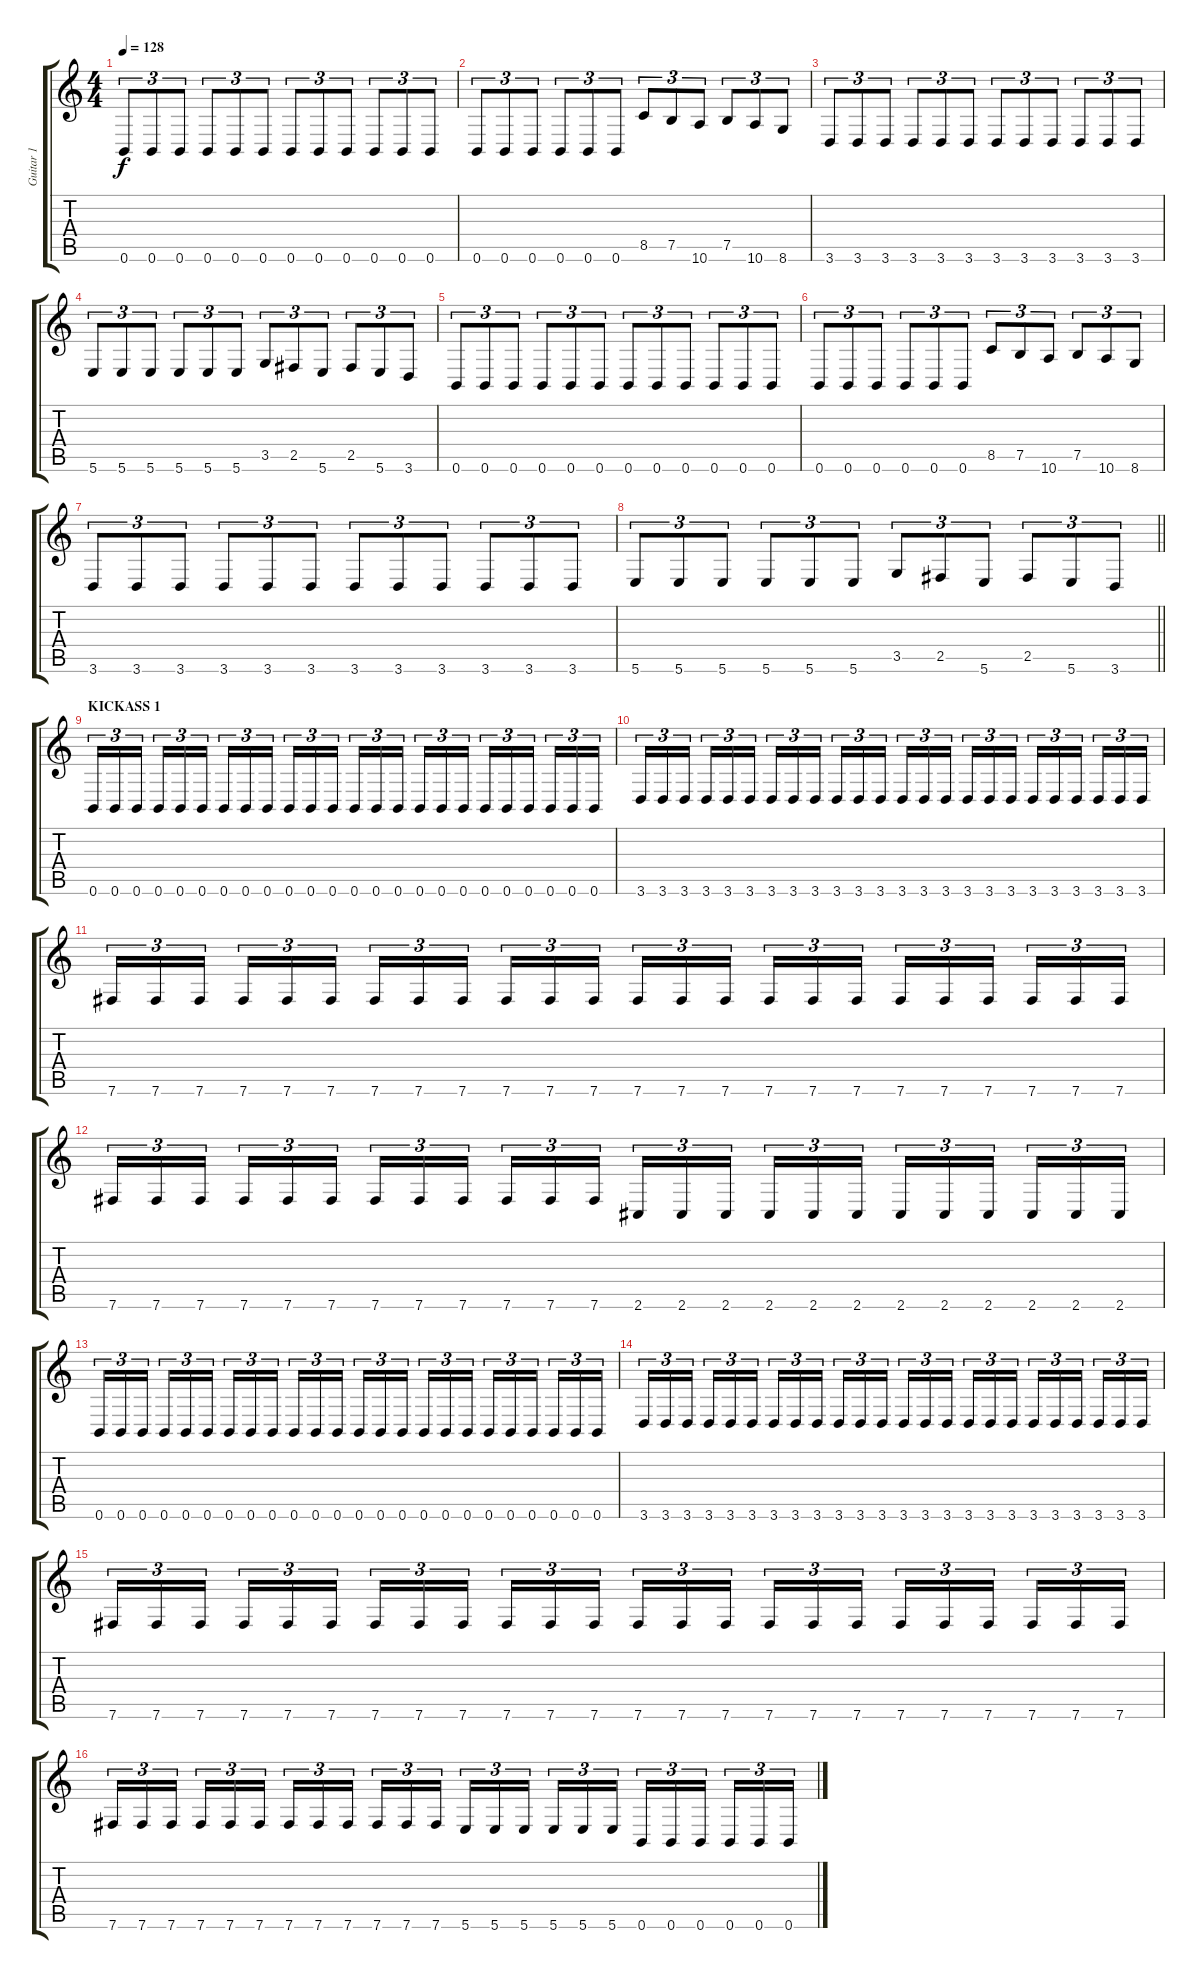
\track ("Guitar 1" "Guitar 1") {instrument distortionguitar}
\staff {score tabs}
\tuning (B3 Gb3 D3 A2 E2 B1) {hide}
\ts (4 4)
\tempo 128
\clef g2
\ks c
0.6.8{tu (3 2) dy f} 0.6.8{tu (3 2)} 0.6.8{tu (3 2)} 0.6.8{tu (3 2)} 0.6.8{tu (3 2)} 0.6.8{tu (3 2)} 0.6.8{tu (3 2)} 0.6.8{tu (3 2)} 0.6.8{tu (3 2)} 0.6.8{tu (3 2)} 0.6.8{tu (3 2)} 0.6.8{tu (3 2)} |
0.6.8{tu (3 2)} 0.6.8{tu (3 2)} 0.6.8{tu (3 2)} 0.6.8{tu (3 2)} 0.6.8{tu (3 2)} 0.6.8{tu (3 2)} 8.5.8{tu (3 2)} 7.5.8{tu (3 2)} 10.6.8{tu (3 2)} 7.5.8{tu (3 2)} 10.6.8{tu (3 2)} 8.6.8{tu (3 2)} |
3.6.8{tu (3 2)} 3.6.8{tu (3 2)} 3.6.8{tu (3 2)} 3.6.8{tu (3 2)} 3.6.8{tu (3 2)} 3.6.8{tu (3 2)} 3.6.8{tu (3 2)} 3.6.8{tu (3 2)} 3.6.8{tu (3 2)} 3.6.8{tu (3 2)} 3.6.8{tu (3 2)} 3.6.8{tu (3 2)} |
5.6.8{tu (3 2)} 5.6.8{tu (3 2)} 5.6.8{tu (3 2)} 5.6.8{tu (3 2)} 5.6.8{tu (3 2)} 5.6.8{tu (3 2)} 3.5.8{tu (3 2)} 2.5.8{tu (3 2)} 5.6.8{tu (3 2)} 2.5.8{tu (3 2)} 5.6.8{tu (3 2)} 3.6.8{tu (3 2)} |
0.6.8{tu (3 2)} 0.6.8{tu (3 2)} 0.6.8{tu (3 2)} 0.6.8{tu (3 2)} 0.6.8{tu (3 2)} 0.6.8{tu (3 2)} 0.6.8{tu (3 2)} 0.6.8{tu (3 2)} 0.6.8{tu (3 2)} 0.6.8{tu (3 2)} 0.6.8{tu (3 2)} 0.6.8{tu (3 2)} |
0.6.8{tu (3 2)} 0.6.8{tu (3 2)} 0.6.8{tu (3 2)} 0.6.8{tu (3 2)} 0.6.8{tu (3 2)} 0.6.8{tu (3 2)} 8.5.8{tu (3 2)} 7.5.8{tu (3 2)} 10.6.8{tu (3 2)} 7.5.8{tu (3 2)} 10.6.8{tu (3 2)} 8.6.8{tu (3 2)} |
3.6.8{tu (3 2)} 3.6.8{tu (3 2)} 3.6.8{tu (3 2)} 3.6.8{tu (3 2)} 3.6.8{tu (3 2)} 3.6.8{tu (3 2)} 3.6.8{tu (3 2)} 3.6.8{tu (3 2)} 3.6.8{tu (3 2)} 3.6.8{tu (3 2)} 3.6.8{tu (3 2)} 3.6.8{tu (3 2)} |
\barLineRight lightlight
5.6.8{tu (3 2)} 5.6.8{tu (3 2)} 5.6.8{tu (3 2)} 5.6.8{tu (3 2)} 5.6.8{tu (3 2)} 5.6.8{tu (3 2)} 3.5.8{tu (3 2)} 2.5.8{tu (3 2)} 5.6.8{tu (3 2)} 2.5.8{tu (3 2)} 5.6.8{tu (3 2)} 3.6.8{tu (3 2)} |
\section ("" "KICKASS 1")
0.6.16{tu (3 2)} 0.6.16{tu (3 2)} 0.6.16{tu (3 2) beam splitsecondary} 0.6.16{tu (3 2)} 0.6.16{tu (3 2)} 0.6.16{tu (3 2)} 0.6.16{tu (3 2)} 0.6.16{tu (3 2)} 0.6.16{tu (3 2) beam splitsecondary} 0.6.16{tu (3 2)} 0.6.16{tu (3 2)} 0.6.16{tu (3 2)} 0.6.16{tu (3 2)} 0.6.16{tu (3 2)} 0.6.16{tu (3 2) beam splitsecondary} 0.6.16{tu (3 2)} 0.6.16{tu (3 2)} 0.6.16{tu (3 2)} 0.6.16{tu (3 2)} 0.6.16{tu (3 2)} 0.6.16{tu (3 2) beam splitsecondary} 0.6.16{tu (3 2)} 0.6.16{tu (3 2)} 0.6.16{tu (3 2)} |
3.6.16{tu (3 2)} 3.6.16{tu (3 2)} 3.6.16{tu (3 2) beam splitsecondary} 3.6.16{tu (3 2)} 3.6.16{tu (3 2)} 3.6.16{tu (3 2)} 3.6.16{tu (3 2)} 3.6.16{tu (3 2)} 3.6.16{tu (3 2) beam splitsecondary} 3.6.16{tu (3 2)} 3.6.16{tu (3 2)} 3.6.16{tu (3 2)} 3.6.16{tu (3 2)} 3.6.16{tu (3 2)} 3.6.16{tu (3 2) beam splitsecondary} 3.6.16{tu (3 2)} 3.6.16{tu (3 2)} 3.6.16{tu (3 2)} 3.6.16{tu (3 2)} 3.6.16{tu (3 2)} 3.6.16{tu (3 2) beam splitsecondary} 3.6.16{tu (3 2)} 3.6.16{tu (3 2)} 3.6.16{tu (3 2)} |
7.6.16{tu (3 2)} 7.6.16{tu (3 2)} 7.6.16{tu (3 2) beam splitsecondary} 7.6.16{tu (3 2)} 7.6.16{tu (3 2)} 7.6.16{tu (3 2)} 7.6.16{tu (3 2)} 7.6.16{tu (3 2)} 7.6.16{tu (3 2) beam splitsecondary} 7.6.16{tu (3 2)} 7.6.16{tu (3 2)} 7.6.16{tu (3 2)} 7.6.16{tu (3 2)} 7.6.16{tu (3 2)} 7.6.16{tu (3 2) beam splitsecondary} 7.6.16{tu (3 2)} 7.6.16{tu (3 2)} 7.6.16{tu (3 2)} 7.6.16{tu (3 2)} 7.6.16{tu (3 2)} 7.6.16{tu (3 2) beam splitsecondary} 7.6.16{tu (3 2)} 7.6.16{tu (3 2)} 7.6.16{tu (3 2)} |
7.6.16{tu (3 2)} 7.6.16{tu (3 2)} 7.6.16{tu (3 2) beam splitsecondary} 7.6.16{tu (3 2)} 7.6.16{tu (3 2)} 7.6.16{tu (3 2)} 7.6.16{tu (3 2)} 7.6.16{tu (3 2)} 7.6.16{tu (3 2) beam splitsecondary} 7.6.16{tu (3 2)} 7.6.16{tu (3 2)} 7.6.16{tu (3 2)} 2.6.16{tu (3 2)} 2.6.16{tu (3 2)} 2.6.16{tu (3 2) beam splitsecondary} 2.6.16{tu (3 2)} 2.6.16{tu (3 2)} 2.6.16{tu (3 2)} 2.6.16{tu (3 2)} 2.6.16{tu (3 2)} 2.6.16{tu (3 2) beam splitsecondary} 2.6.16{tu (3 2)} 2.6.16{tu (3 2)} 2.6.16{tu (3 2)} |
0.6.16{tu (3 2)} 0.6.16{tu (3 2)} 0.6.16{tu (3 2) beam splitsecondary} 0.6.16{tu (3 2)} 0.6.16{tu (3 2)} 0.6.16{tu (3 2)} 0.6.16{tu (3 2)} 0.6.16{tu (3 2)} 0.6.16{tu (3 2) beam splitsecondary} 0.6.16{tu (3 2)} 0.6.16{tu (3 2)} 0.6.16{tu (3 2)} 0.6.16{tu (3 2)} 0.6.16{tu (3 2)} 0.6.16{tu (3 2) beam splitsecondary} 0.6.16{tu (3 2)} 0.6.16{tu (3 2)} 0.6.16{tu (3 2)} 0.6.16{tu (3 2)} 0.6.16{tu (3 2)} 0.6.16{tu (3 2) beam splitsecondary} 0.6.16{tu (3 2)} 0.6.16{tu (3 2)} 0.6.16{tu (3 2)} |
3.6.16{tu (3 2)} 3.6.16{tu (3 2)} 3.6.16{tu (3 2) beam splitsecondary} 3.6.16{tu (3 2)} 3.6.16{tu (3 2)} 3.6.16{tu (3 2)} 3.6.16{tu (3 2)} 3.6.16{tu (3 2)} 3.6.16{tu (3 2) beam splitsecondary} 3.6.16{tu (3 2)} 3.6.16{tu (3 2)} 3.6.16{tu (3 2)} 3.6.16{tu (3 2)} 3.6.16{tu (3 2)} 3.6.16{tu (3 2) beam splitsecondary} 3.6.16{tu (3 2)} 3.6.16{tu (3 2)} 3.6.16{tu (3 2)} 3.6.16{tu (3 2)} 3.6.16{tu (3 2)} 3.6.16{tu (3 2) beam splitsecondary} 3.6.16{tu (3 2)} 3.6.16{tu (3 2)} 3.6.16{tu (3 2)} |
7.6.16{tu (3 2)} 7.6.16{tu (3 2)} 7.6.16{tu (3 2) beam splitsecondary} 7.6.16{tu (3 2)} 7.6.16{tu (3 2)} 7.6.16{tu (3 2)} 7.6.16{tu (3 2)} 7.6.16{tu (3 2)} 7.6.16{tu (3 2) beam splitsecondary} 7.6.16{tu (3 2)} 7.6.16{tu (3 2)} 7.6.16{tu (3 2)} 7.6.16{tu (3 2)} 7.6.16{tu (3 2)} 7.6.16{tu (3 2) beam splitsecondary} 7.6.16{tu (3 2)} 7.6.16{tu (3 2)} 7.6.16{tu (3 2)} 7.6.16{tu (3 2)} 7.6.16{tu (3 2)} 7.6.16{tu (3 2) beam splitsecondary} 7.6.16{tu (3 2)} 7.6.16{tu (3 2)} 7.6.16{tu (3 2)} |
7.6.16{tu (3 2)} 7.6.16{tu (3 2)} 7.6.16{tu (3 2) beam splitsecondary} 7.6.16{tu (3 2)} 7.6.16{tu (3 2)} 7.6.16{tu (3 2)} 7.6.16{tu (3 2)} 7.6.16{tu (3 2)} 7.6.16{tu (3 2) beam splitsecondary} 7.6.16{tu (3 2)} 7.6.16{tu (3 2)} 7.6.16{tu (3 2)} 5.6.16{tu (3 2)} 5.6.16{tu (3 2)} 5.6.16{tu (3 2) beam splitsecondary} 5.6.16{tu (3 2)} 5.6.16{tu (3 2)} 5.6.16{tu (3 2)} 0.6.16{tu (3 2)} 0.6.16{tu (3 2)} 0.6.16{tu (3 2) beam splitsecondary} 0.6.16{tu (3 2)} 0.6.16{tu (3 2)} 0.6.16{tu (3 2)}
